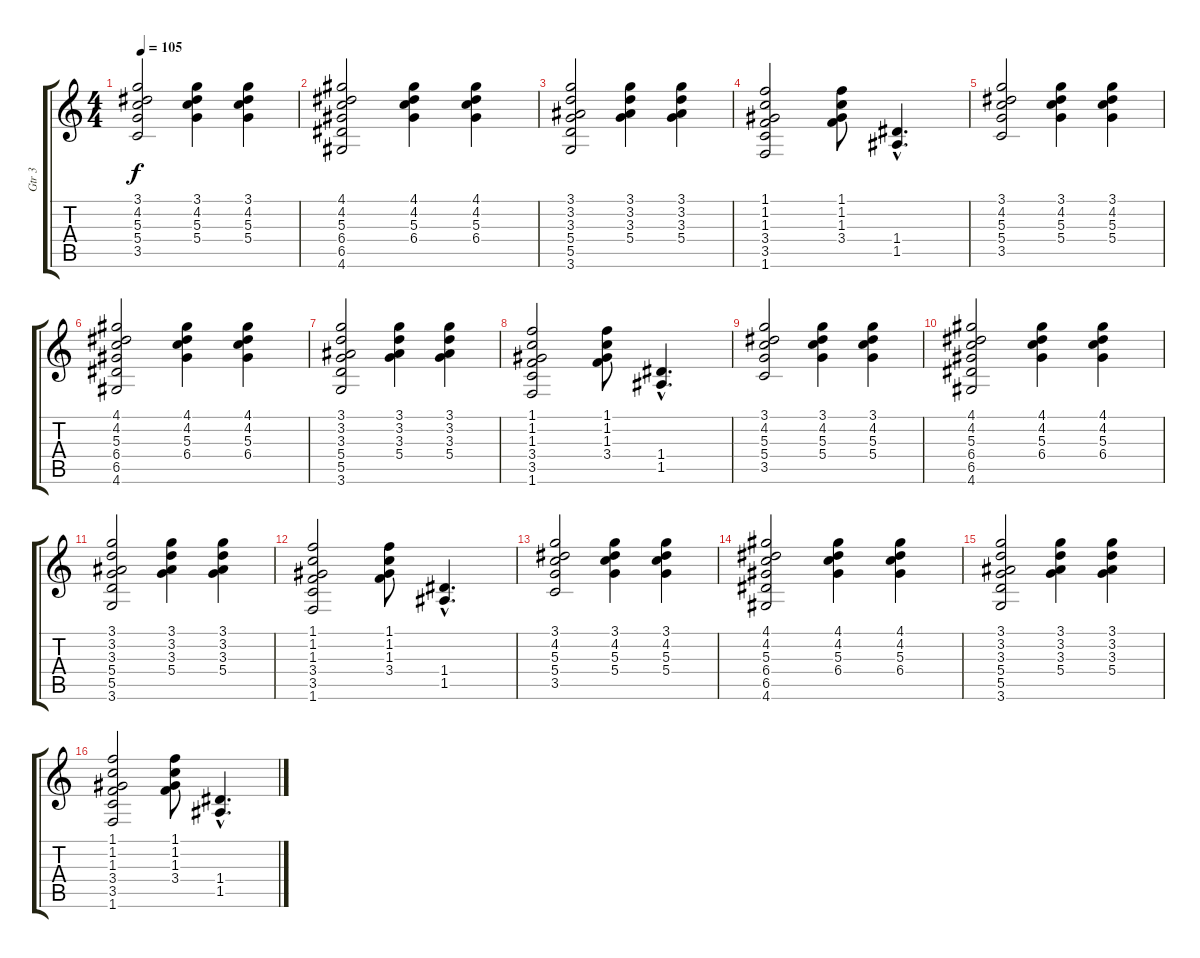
\track ("Gtr 3" "Gtr 3") {instrument acousticguitarsteel}
\staff {score tabs}
\tuning (E4 B3 G3 D3 A2 E2) {hide}
\ts (4 4)
\tempo 105
\clef g2
\ks c
(3.1 4.2 5.3 5.4 3.5).2{dy f} (3.1 4.2 5.3 5.4).4 (3.1 4.2 5.3 5.4).4 |
(4.1 4.2 5.3 6.4 6.5 4.6).2 (4.1 4.2 5.3 6.4).4 (4.1 4.2 5.3 6.4).4 |
(3.1 3.2 3.3 5.4 5.5 3.6).2 (3.1 3.2 3.3 5.4).4 (3.1 3.2 3.3 5.4).4 |
(1.1 1.2 1.3 3.4 3.5 1.6).2 (1.1 1.2 1.3 3.4).8 (1.4{hac} 1.5{hac}).4{d} |
(3.1 4.2 5.3 5.4 3.5).2 (3.1 4.2 5.3 5.4).4 (3.1 4.2 5.3 5.4).4 |
(4.1 4.2 5.3 6.4 6.5 4.6).2 (4.1 4.2 5.3 6.4).4 (4.1 4.2 5.3 6.4).4 |
(3.1 3.2 3.3 5.4 5.5 3.6).2 (3.1 3.2 3.3 5.4).4 (3.1 3.2 3.3 5.4).4 |
(1.1 1.2 1.3 3.4 3.5 1.6).2 (1.1 1.2 1.3 3.4).8 (1.4{hac} 1.5{hac}).4{d} |
(3.1 4.2 5.3 5.4 3.5).2 (3.1 4.2 5.3 5.4).4 (3.1 4.2 5.3 5.4).4 |
(4.1 4.2 5.3 6.4 6.5 4.6).2 (4.1 4.2 5.3 6.4).4 (4.1 4.2 5.3 6.4).4 |
(3.1 3.2 3.3 5.4 5.5 3.6).2 (3.1 3.2 3.3 5.4).4 (3.1 3.2 3.3 5.4).4 |
(1.1 1.2 1.3 3.4 3.5 1.6).2 (1.1 1.2 1.3 3.4).8 (1.4{hac} 1.5{hac}).4{d} |
(3.1 4.2 5.3 5.4 3.5).2 (3.1 4.2 5.3 5.4).4 (3.1 4.2 5.3 5.4).4 |
(4.1 4.2 5.3 6.4 6.5 4.6).2 (4.1 4.2 5.3 6.4).4 (4.1 4.2 5.3 6.4).4 |
(3.1 3.2 3.3 5.4 5.5 3.6).2 (3.1 3.2 3.3 5.4).4 (3.1 3.2 3.3 5.4).4 |
(1.1 1.2 1.3 3.4 3.5 1.6).2 (1.1 1.2 1.3 3.4).8 (1.4{hac} 1.5{hac}).4{d}
